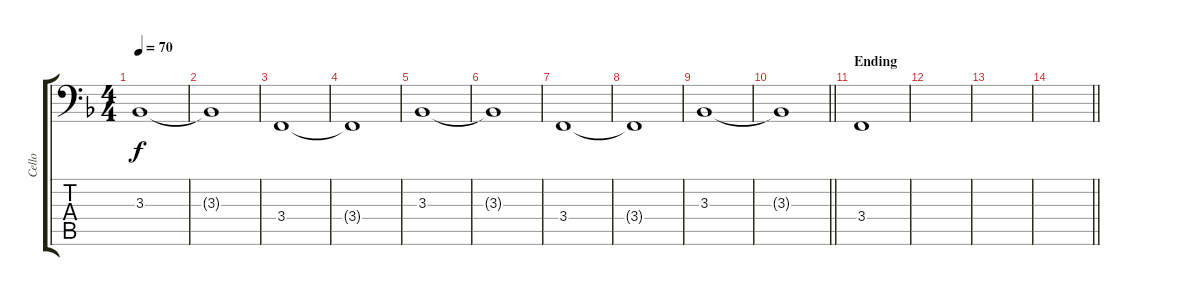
\track ("Cello" "Cello") {instrument cello}
\staff {score tabs}
\tuning (E3 B2 G2 D2 A1 E1) {hide}
\ts (4 4)
\tempo 70
\clef f4
\ks f
3.3.1{dy f} |
3.3{t}.1 |
3.4.1{volume 10} |
3.4{t}.1 |
3.3.1 |
3.3{t}.1 |
3.4.1 |
3.4{t}.1 |
3.3.1 |
\barLineRight lightlight
3.3{t}.1 |
\section ("" "Ending")
3.4.1{volume 0} |
|
|
\barLineRight lightlight
